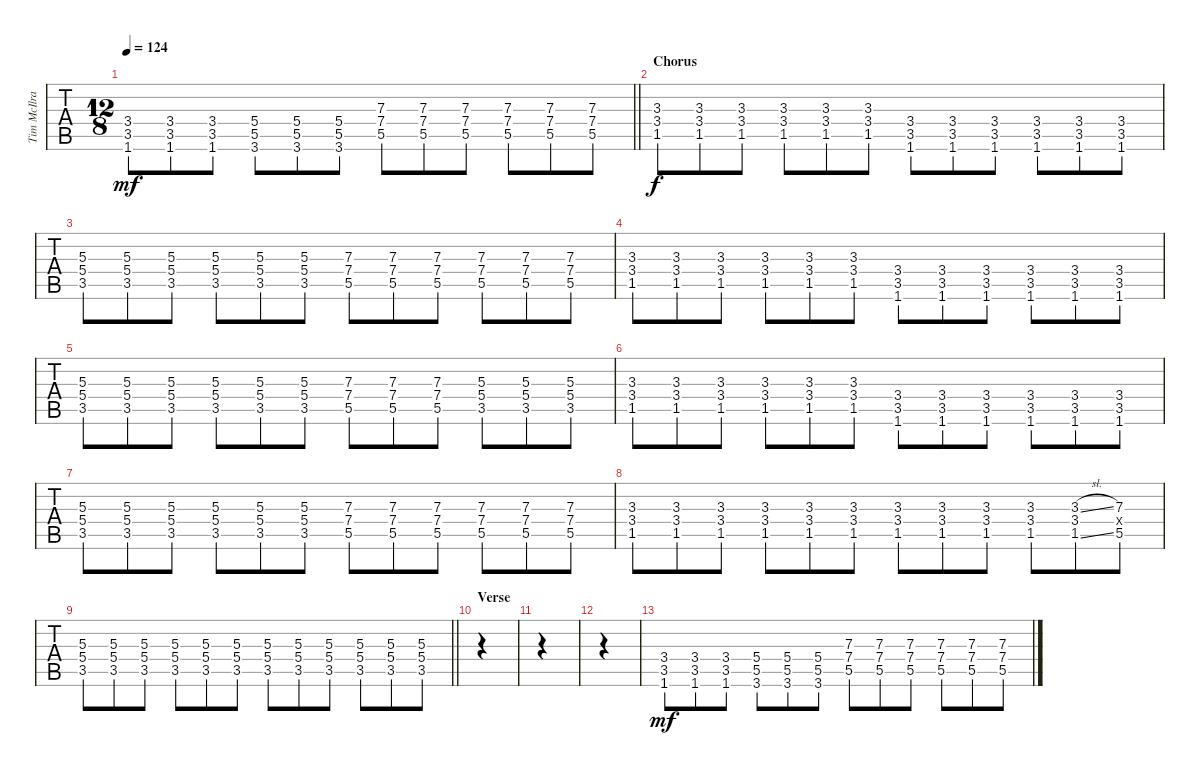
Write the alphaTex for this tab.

\track ("Tim McIlrath - Guitar One" "Tim McIlra") {instrument distortionguitar}
\staff {tabs}
\tuning (Eb4 Bb3 Gb3 Db3 Ab2 Eb2) {hide}
\ts (12 8)
\tempo 124
\clef g2
\barLineRight lightlight
\ks gb
(3.4 3.5 1.6).8{dy mf} (3.4 3.5 1.6).8 (3.4 3.5 1.6).8 (5.4 5.5 3.6).8 (5.4 5.5 3.6).8 (5.4 5.5 3.6).8 (7.3 7.4 5.5).8 (7.3 7.4 5.5).8 (7.3 7.4 5.5).8 (7.3 7.4 5.5).8 (7.3 7.4 5.5).8 (7.3 7.4 5.5).8 |
\section ("" "Chorus")
(3.3 3.4 1.5).8{dy f} (3.3 3.4 1.5).8 (3.3 3.4 1.5).8 (3.3 3.4 1.5).8 (3.3 3.4 1.5).8 (3.3 3.4 1.5).8 (3.4 3.5 1.6).8 (3.4 3.5 1.6).8 (3.4 3.5 1.6).8 (3.4 3.5 1.6).8 (3.4 3.5 1.6).8 (3.4 3.5 1.6).8 |
(5.3 5.4 3.5).8 (5.3 5.4 3.5).8 (5.3 5.4 3.5).8 (5.3 5.4 3.5).8 (5.3 5.4 3.5).8 (5.3 5.4 3.5).8 (7.3 7.4 5.5).8 (7.3 7.4 5.5).8 (7.3 7.4 5.5).8 (7.3 7.4 5.5).8 (7.3 7.4 5.5).8 (7.3 7.4 5.5).8 |
(3.3 3.4 1.5).8 (3.3 3.4 1.5).8 (3.3 3.4 1.5).8 (3.3 3.4 1.5).8 (3.3 3.4 1.5).8 (3.3 3.4 1.5).8 (3.4 3.5 1.6).8 (3.4 3.5 1.6).8 (3.4 3.5 1.6).8 (3.4 3.5 1.6).8 (3.4 3.5 1.6).8 (3.4 3.5 1.6).8 |
(5.3 5.4 3.5).8 (5.3 5.4 3.5).8 (5.3 5.4 3.5).8 (5.3 5.4 3.5).8 (5.3 5.4 3.5).8 (5.3 5.4 3.5).8 (7.3 7.4 5.5).8 (7.3 7.4 5.5).8 (7.3 7.4 5.5).8 (5.3 5.4 3.5).8 (5.3 5.4 3.5).8 (5.3 5.4 3.5).8 |
(3.3 3.4 1.5).8 (3.3 3.4 1.5).8 (3.3 3.4 1.5).8 (3.3 3.4 1.5).8 (3.3 3.4 1.5).8 (3.3 3.4 1.5).8 (3.4 3.5 1.6).8 (3.4 3.5 1.6).8 (3.4 3.5 1.6).8 (3.4 3.5 1.6).8 (3.4 3.5 1.6).8 (3.4 3.5 1.6).8 |
(5.3 5.4 3.5).8 (5.3 5.4 3.5).8 (5.3 5.4 3.5).8 (5.3 5.4 3.5).8 (5.3 5.4 3.5).8 (5.3 5.4 3.5).8 (7.3 7.4 5.5).8 (7.3 7.4 5.5).8 (7.3 7.4 5.5).8 (7.3 7.4 5.5).8 (7.3 7.4 5.5).8 (7.3 7.4 5.5).8 |
(3.3 3.4 1.5).8 (3.3 3.4 1.5).8 (3.3 3.4 1.5).8 (3.3 3.4 1.5).8 (3.3 3.4 1.5).8 (3.3 3.4 1.5).8 (3.3 3.4 1.5).8 (3.3 3.4 1.5).8 (3.3 3.4 1.5).8 (3.3 3.4 1.5).8 (3.3{sl} 3.4 1.5{sl}).8 (7.3 5.4{x} 5.5).8 |
\barLineRight lightlight
(5.3 5.4 3.5).8 (5.3 5.4 3.5).8 (5.3 5.4 3.5).8 (5.3 5.4 3.5).8 (5.3 5.4 3.5).8 (5.3 5.4 3.5).8 (5.3 5.4 3.5).8 (5.3 5.4 3.5).8 (5.3 5.4 3.5).8 (5.3 5.4 3.5).8 (5.3 5.4 3.5).8 (5.3 5.4 3.5).8 |
\section ("" "Verse")
|
|
|
(3.4 3.5 1.6).8{dy mf} (3.4 3.5 1.6).8 (3.4 3.5 1.6).8 (5.4 5.5 3.6).8 (5.4 5.5 3.6).8 (5.4 5.5 3.6).8 (7.3 7.4 5.5).8 (7.3 7.4 5.5).8 (7.3 7.4 5.5).8 (7.3 7.4 5.5).8 (7.3 7.4 5.5).8 (7.3 7.4 5.5).8
